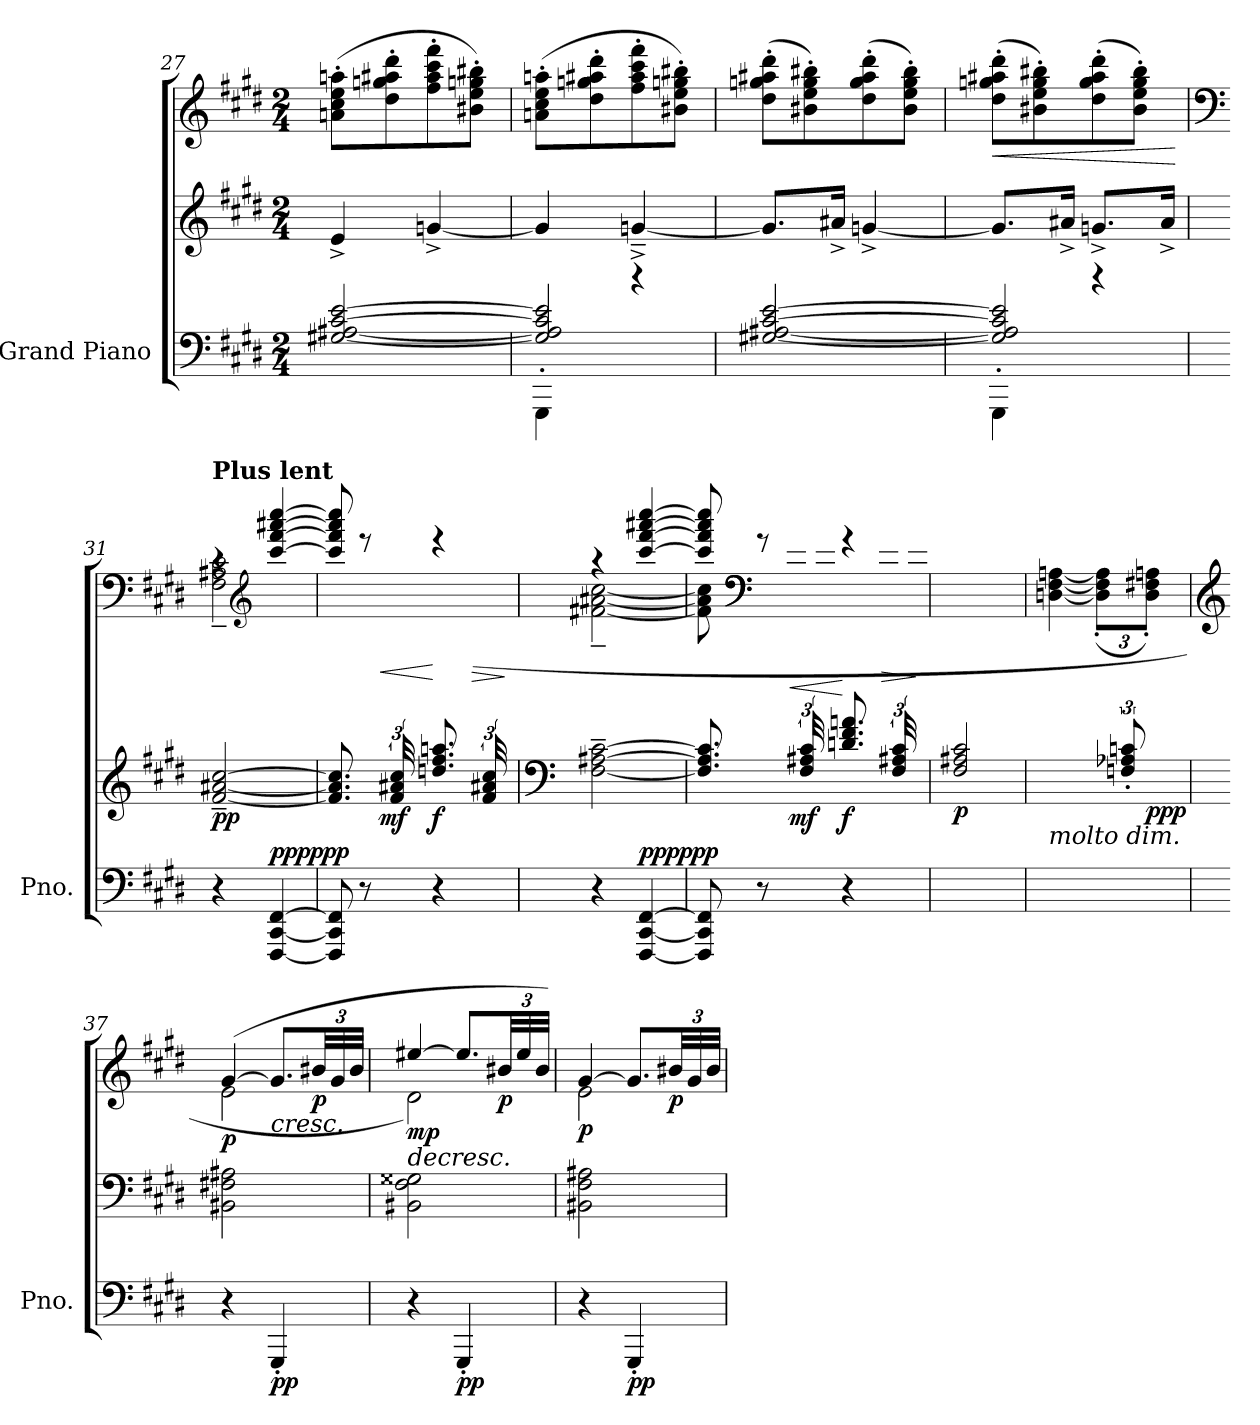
**kern	**kern	**kern	**dynam
*part1	*part1	*part1	*part1
*staff3	*staff2	*staff1	*staff1/2/3
*I"Grand Piano	*	*	*
*I'Pno.	*	*	*
*clefF4	*clefG2	*clefG2	*
*k[f#c#g#d#]	*k[f#c#g#d#]	*k[f#c#g#d#]	*
*M2/4	*M2/4	*M2/4	*
=27	=27	=27	=27
*^	*	*	*
4ryy	[2G#X/ [2A#X/ [2c#/ [2e/	4e^/	(>8an\' 8cc#\' 8ee\' 8aan\'L	.
.	.	.	8dd#\' 8ggn\' 8aa#X\' 8ddd#\'	.
4ryy	.	[4gn^/	8ff#\' 8aa#\' 8ccc#\' 8fff#\'	.
.	.	.	8b#X\' 8ee\' 8ggni\' 8bb#X\'J)	.
!!LO:LB:g=z
=28	=28	=28	=28	=28
4GGG#'\	2G#/] 2A#/] 2c#/] 2e/]	4g/]	(>8an\' 8cc#\' 8ee\' 8aan\'L	.
.	.	.	8dd#\' 8ggn\' 8aa#X\' 8ddd#\'	.
4r	.	[4gn~^/	8ff#\' 8aa#\' 8ccc#\' 8fff#\'	.
.	.	.	8b#X\' 8ee\' 8ggni\' 8bb#X\'J)	.
=29	=29	=29	=29	=29
4ryy	[2G#X/ [2A#X/ [2c#/ [2e/	8.g/L]	(>8dd#\' 8ggn\' 8aa#X\' 8ddd#\'L	.
.	.	.	8b#X\' 8ee\' 8gg\' 8bb#X\')	.
.	.	16a#X^/Jk	.	.
4ryy	.	[4gn^/	(>8dd#\' 8gg\' 8aa#\' 8ddd#\'	.
.	.	.	8b#\' 8ee\' 8gg\' 8bb#\'J)	.
=30	=30	=30	=30	=30
!	!	!	!	!LO:HP:b
4GGG#'\	2G#/] 2A#/] 2c#/] 2e/]	8.g/L]	(>8dd#\' 8ggn\' 8aa#X\' 8ddd#\'L	<
.	.	.	8b#X\' 8ee\' 8gg\' 8bb#X\')	.
.	.	16a#X^/Jk	.	.
4r	.	8.gn^/L	(>8dd#\' 8gg\' 8aa#\' 8ddd#\'	.
.	.	.	8b#\' 8ee\' 8gg\' 8bb#\'J)	.
.	.	16a#^/Jk	.	.
*v	*v	*	*	*
.	.	.	[
!!LO:PB:g=z
=31	=31	=31	=31
*	*	*clefF4	*
*	*	*^	*
!	!	!LO:TX:a:B:t=Plus lent	!	!
!	!	!	!	!LO:DY:b=2
!	!	!	!	!LO:DY:n=1:b
4r	[2f#/~ [2a#X/~ [2cc#/~	4rc	(>(<2F#\~ 2A#X\~ 2c#\~	p p
*	*	*clefG2	*	*
!	!	!	!	!LO:DY:n=2:a=3
!	!	!	!	!LO:DY:n=3:a
[4FFF#/ [4CC#/ [4FF#/	.	((([4ccc#/ [4fff#/ [4aaa#X/ [4cccc#/	.	ppp ppp
=32	=32	=32	=32	=32
8FFF#/] 8CC#/] 8FF#/]	8.f#/] 8.a#/] 8.cc#/]L	8ccc#/] 8fff#/] 8aaa#/] 8cccc#/]	8.ryy	.
8r	.	8reee	.	.
*	*	*	*Xbrackettup	*
!	!	!	!	!LO:HP:b
!	!	!	!	!LO:DY:n=1:b=2
.	48ryy	.	48an\ 48cc#\ 48ee\LL	< mf
.	48f#/ 48a#X/ 48cc#/	.	48ryy	.
.	48ryy	.	48an\ 48cc#\ 48ee\JJJ	.
!	!	!	!	!LO:DY:n=2:b=2
4r	8.ddn/ 8.ff#/ 8.aan/L)	4reee	8.ryy	[ f
!	!	!	!	!LO:HP:b
.	48ryy	.	(>48a\ 48cc#\ 48ee\LL	>
.	48f#/ 48a#X/ 48cc#/	.	48ryy	.
.	48ryy	.	48an\ 48cc#\ 48ee\JJJ	.
*	*	*v	*v	*
.	.	.	]
=33	=33	=33	=33
*	*clefF4	*	*
*	*	*^	*
!	!	!	!	!LO:DY:b=2
!	!	!	!	!LO:DY:n=1:b
!	!	!	!	!LO:DY:n=2:b
4r	[2F#\~ [2A#X\~ [2c#\~)	4raa	[2f#X\~ [2a#X\~ [2cc#\~	p p other-dynamics
!	!	!	!	!LO:DY:n=3:a=3
!	!	!	!	!LO:DY:n=4:a
[4FFF#/ [4CC#/ [4FF#/	.	[4ccc#/ [4fff#/ [4aaa#X/ [4cccc#/	.	ppp ppp
=34	=34	=34	=34	=34
*	*	*	*^	*
8FFF#/] 8CC#/] 8FF#/]	8.F#/] 8.A#/] 8.c#/]L	8ccc#/] 8fff#/] 8aaa#/] 8cccc#/]	8f#\] 8a#\] 8cc#\]	8.ryy	.
*	*	*clefF4	*	*	*
8r	.	8rg	4.ryy	.	.
!	!	!	!	!	!LO:HP:b
!	!	!	!	!	!LO:DY:n=1:b=2
.	48ryy	.	.	(>48An\ 48c#\ 48e\LL	< mf
.	48F#/ 48A#X/ 48c#/	.	.	48ryy	.
.	48ryy	.	.	48An\ 48c#\ 48e\JJJ	.
!	!	!	!	!	!LO:DY:n=2:b=2
4r	8.dn/ 8.f#/ 8.an/L)	4rg	.	8.ryy	[ f
!	!	!	!	!	!LO:HP:b
.	48ryy	.	.	(>48A\ 48c#\ 48e\LL	>
.	48F#/ 48A#X/ 48c#/	.	.	48ryy	.
.	48ryy	.	.	48An\ 48c#\ 48e\JJJ	.
*	*	*v	*v	*v	*
.	.	.	]
!!LO:LB:g=z
=35	=35	=35	=35
!	!	!	!LO:DY:b=2
2ryy	2F#/ 2A#X/ 2c#/)	2ryy	p
=36	=36	=36	=36
*	*	*^	*
!	!LO:TX:b:i:t=molto dim.	!	!	!
2ryy	3ryy	2ryy	[4Dn\ [4F#\ [4An\	.
.	.	.	(>12D\]' 12F#\]' 12A\]'L	.
.	12Fn/' 12A-X/' 12cn/'	.	12ryy	.
!	!	!	!	!LO:DY:b=2
.	12ryy	.	12D\' 12F#X\' 12An\'J)	ppp
=37	=37	=37	=37	=37
*	*	*clefG2	*	*
!	!	!	!	!LO:DY:b
4r	2BB#X\ 2F#X\ 2A#X\	(>[4g#/	2e\	p
!	!	!	!	!LO:HP:b
!	!	!	!	!LO:DY:n=1:b=3
4GGG#'/	.	8.g#/L]	.	< pp
!	!	!	!	!LO:DY:n=2:b
.	.	48b#X/LL	.	p
.	.	48g#/	.	.
.	.	48b#/JJJ	.	.
*	*	*v	*v	*
.	.	.	[
=38	=38	=38	=38
!	!	!	!LO:HP:b
*	*	*^	*
!	!	!	!	!LO:DY:n=1:b
4r	2BB#X\ 2F#\ 2G##X\	[4ee#X/	2d#\)	> mp
!	!	!	!	!LO:DY:n=2:b=3
4GGG#'/	.	8.ee#/L]	.	pp
!	!	!	!	!LO:DY:n=3:b
.	.	48b#X/LL	.	p
.	.	48ee#/	.	.
.	.	48b#/JJJ)	.	.
*	*	*v	*v	*
.	.	.	]
!!LO:LB:g=z
=39	=39	=39	=39
*	*	*^	*
!	!	!	!	!LO:DY:b
4r	2BB#X\ 2F#\ 2A#X\	[4g#/	2e\	p
!	!	!	!	!LO:DY:b=3
4GGG#'/	.	8.g#/L]	.	pp
!	!	!	!	!LO:DY:b
.	.	48b#X/LL	.	p
.	.	48g#/	.	.
.	.	48b#/JJJ	.	.
*	*	*v	*v	*
=	=	=	=
*-	*-	*-	*-
